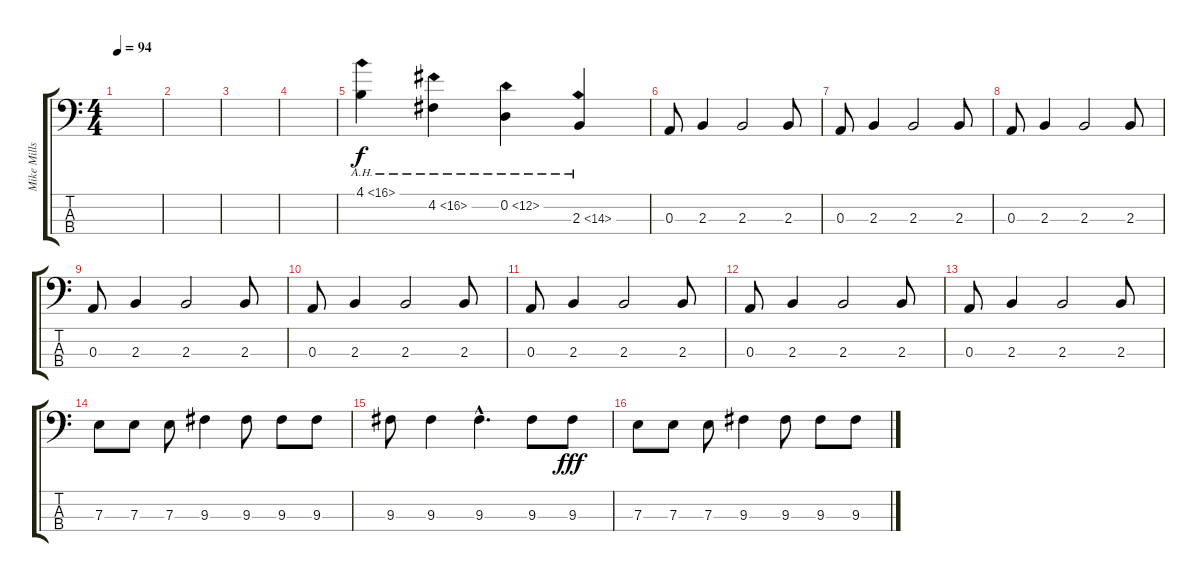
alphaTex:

\track ("Mike Mills - Bass Guitar" "Mike Mills") {instrument electricbasspick}
\staff {score tabs}
\tuning (G2 D2 A1 E1) {hide}
\ts (4 4)
\tempo 94
\clef f4
\ks c
|
|
|
|
4.1{ah 12}.4 4.2{ah 12}.4 0.2{ah 12}.4 2.3{ah 12}.4 |
0.3.8 2.3.4 2.3.2 2.3.8 |
0.3.8 2.3.4 2.3.2 2.3.8 |
0.3.8 2.3.4 2.3.2 2.3.8 |
0.3.8 2.3.4 2.3.2 2.3.8 |
0.3.8 2.3.4 2.3.2 2.3.8 |
0.3.8 2.3.4 2.3.2 2.3.8 |
0.3.8 2.3.4 2.3.2 2.3.8 |
0.3.8 2.3.4 2.3.2 2.3.8 |
7.3.8 7.3.8 7.3.8 9.3.4 9.3.8 9.3.8 9.3.8 |
9.3.8 9.3.4 9.3{hac}.4{d} 9.3.8{dy f} 9.3.8{dy fff} |
7.3.8 7.3.8 7.3.8 9.3.4 9.3.8 9.3.8 9.3.8
